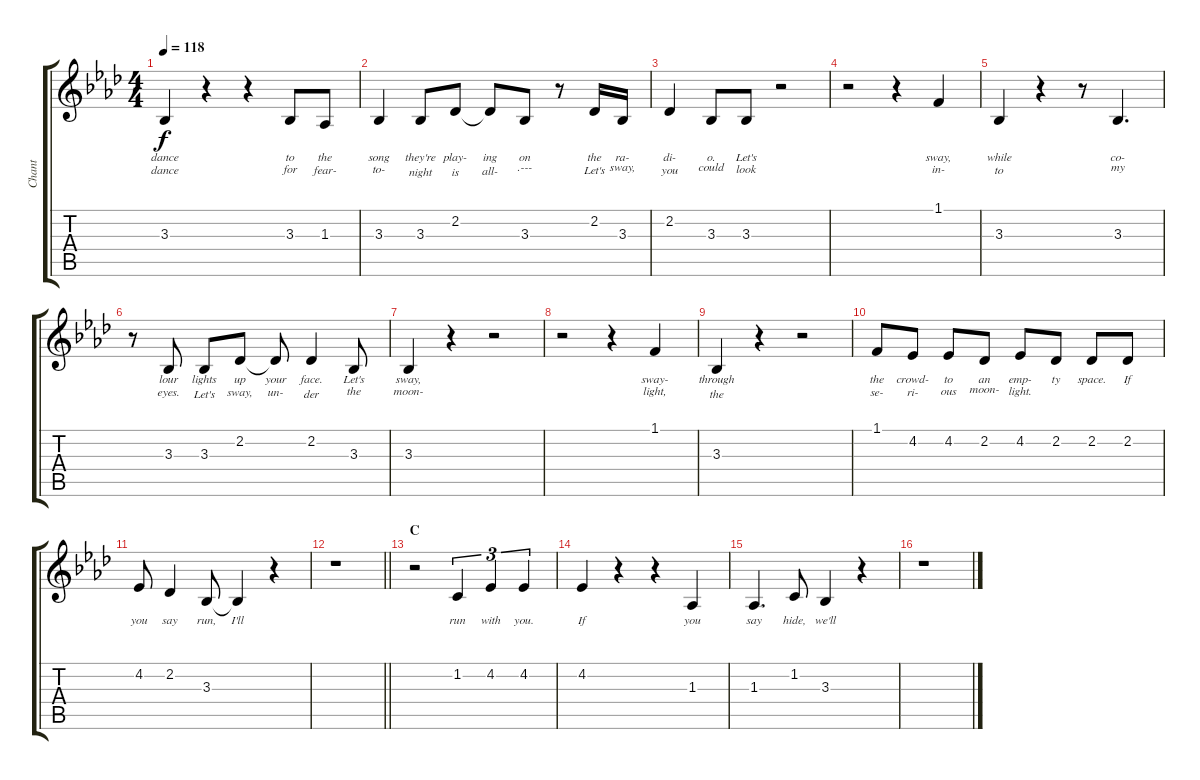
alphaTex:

\track ("Chant" "Chant") {instrument baritonesax}
\staff {score tabs}
\tuning (E4 B3 G3 D3 A2 E2) {hide}
\ts (4 4)
\tempo 118
\clef g2
\ks ab
3.3.4{lyrics (0 "dance") lyrics (1 "dance") lyrics (2 "") lyrics (3 "") lyrics (4 "") dy f} r.4 r.4 3.3.8{lyrics (0 "to") lyrics (1 "for") lyrics (2 "") lyrics (3 "") lyrics (4 "")} 1.3.8{lyrics (0 "the") lyrics (1 "fear-") lyrics (2 "") lyrics (3 "") lyrics (4 "")} |
3.3.4{lyrics (0 "song") lyrics (1 "to-") lyrics (2 "") lyrics (3 "") lyrics (4 "")} 3.3.8{lyrics (0 "they're") lyrics (1 "night") lyrics (2 "") lyrics (3 "") lyrics (4 "")} 2.2.8{lyrics (0 "play-") lyrics (1 "is") lyrics (2 "") lyrics (3 "") lyrics (4 "")} 2.2{t}.8{lyrics (0 "ing") lyrics (1 "all-") lyrics (2 "") lyrics (3 "") lyrics (4 "")} 3.3.8{lyrics (0 "on") lyrics (1 ".---") lyrics (2 "") lyrics (3 "") lyrics (4 "")} r.8 2.2.16{lyrics (0 "the") lyrics (1 "Let's") lyrics (2 "") lyrics (3 "") lyrics (4 "")} 3.3.16{lyrics (0 "ra-") lyrics (1 "sway,") lyrics (2 "") lyrics (3 "") lyrics (4 "")} |
2.2.4{lyrics (0 "di-") lyrics (1 "you") lyrics (2 "") lyrics (3 "") lyrics (4 "")} 3.3.8{lyrics (0 "o.") lyrics (1 "could") lyrics (2 "") lyrics (3 "") lyrics (4 "")} 3.3.8{lyrics (0 "Let's") lyrics (1 "look") lyrics (2 "") lyrics (3 "") lyrics (4 "")} r.2 |
r.2 r.4 1.1.4{lyrics (0 "sway,") lyrics (1 "in-") lyrics (2 "") lyrics (3 "") lyrics (4 "")} |
3.3.4{lyrics (0 "while") lyrics (1 "to") lyrics (2 "") lyrics (3 "") lyrics (4 "")} r.4 r.8 3.3.4{d lyrics (0 "co-") lyrics (1 "my") lyrics (2 "") lyrics (3 "") lyrics (4 "")} |
r.8 3.3.8{lyrics (0 "lour") lyrics (1 "eyes.") lyrics (2 "") lyrics (3 "") lyrics (4 "")} 3.3.8{lyrics (0 "lights") lyrics (1 "Let's") lyrics (2 "") lyrics (3 "") lyrics (4 "")} 2.2.8{lyrics (0 "up") lyrics (1 "sway,") lyrics (2 "") lyrics (3 "") lyrics (4 "")} 2.2{t}.8{lyrics (0 "your") lyrics (1 "un-") lyrics (2 "") lyrics (3 "") lyrics (4 "")} 2.2.4{lyrics (0 "face.") lyrics (1 "der") lyrics (2 "") lyrics (3 "") lyrics (4 "")} 3.3.8{lyrics (0 "Let's") lyrics (1 "the") lyrics (2 "") lyrics (3 "") lyrics (4 "")} |
3.3.4{lyrics (0 "sway,") lyrics (1 "moon-") lyrics (2 "") lyrics (3 "") lyrics (4 "")} r.4 r.2 |
r.2 r.4 1.1.4{lyrics (0 "sway-") lyrics (1 "light,") lyrics (2 "") lyrics (3 "") lyrics (4 "")} |
3.3.4{lyrics (0 "through") lyrics (1 "the") lyrics (2 "") lyrics (3 "") lyrics (4 "")} r.4 r.2 |
1.1.8{lyrics (0 "the") lyrics (1 "se-") lyrics (2 "") lyrics (3 "") lyrics (4 "")} 4.2.8{lyrics (0 "crowd-") lyrics (1 "ri-") lyrics (2 "") lyrics (3 "") lyrics (4 "")} 4.2.8{lyrics (0 "to") lyrics (1 "ous") lyrics (2 "") lyrics (3 "") lyrics (4 "")} 2.2.8{lyrics (0 "an") lyrics (1 "moon-") lyrics (2 "") lyrics (3 "") lyrics (4 "")} 4.2.8{lyrics (0 "emp-") lyrics (1 "light.") lyrics (2 "") lyrics (3 "") lyrics (4 "")} 2.2.8{lyrics (0 "ty") lyrics (1 "") lyrics (2 "") lyrics (3 "") lyrics (4 "")} 2.2.8{lyrics (0 "space.") lyrics (1 "") lyrics (2 "") lyrics (3 "") lyrics (4 "")} 2.2.8{lyrics (0 "If") lyrics (1 "") lyrics (2 "") lyrics (3 "") lyrics (4 "")} |
4.2.8{lyrics (0 "you") lyrics (1 "") lyrics (2 "") lyrics (3 "") lyrics (4 "")} 2.2.4{lyrics (0 "say") lyrics (1 "") lyrics (2 "") lyrics (3 "") lyrics (4 "")} 3.3.8{lyrics (0 "run,") lyrics (1 "") lyrics (2 "") lyrics (3 "") lyrics (4 "")} 3.3{t}.4{lyrics (0 "I'll") lyrics (1 "") lyrics (2 "") lyrics (3 "") lyrics (4 "")} r.4 |
\barLineRight lightlight
r.1 |
\section ("" "C")
r.2 1.2.4{tu (3 2) lyrics (0 "run") lyrics (1 "") lyrics (2 "") lyrics (3 "") lyrics (4 "")} 4.2.4{tu (3 2) lyrics (0 "with") lyrics (1 "") lyrics (2 "") lyrics (3 "") lyrics (4 "")} 4.2.4{tu (3 2) lyrics (0 "you.") lyrics (1 "") lyrics (2 "") lyrics (3 "") lyrics (4 "")} |
4.2.4{lyrics (0 "If") lyrics (1 "") lyrics (2 "") lyrics (3 "") lyrics (4 "")} r.4 r.4 1.3.4{lyrics (0 "you") lyrics (1 "") lyrics (2 "") lyrics (3 "") lyrics (4 "")} |
1.3.4{d lyrics (0 "say") lyrics (1 "") lyrics (2 "") lyrics (3 "") lyrics (4 "")} 1.2.8{lyrics (0 "hide,") lyrics (1 "") lyrics (2 "") lyrics (3 "") lyrics (4 "")} 3.3.4{lyrics (0 "we'll") lyrics (1 "") lyrics (2 "") lyrics (3 "") lyrics (4 "")} r.4 |
r.1
